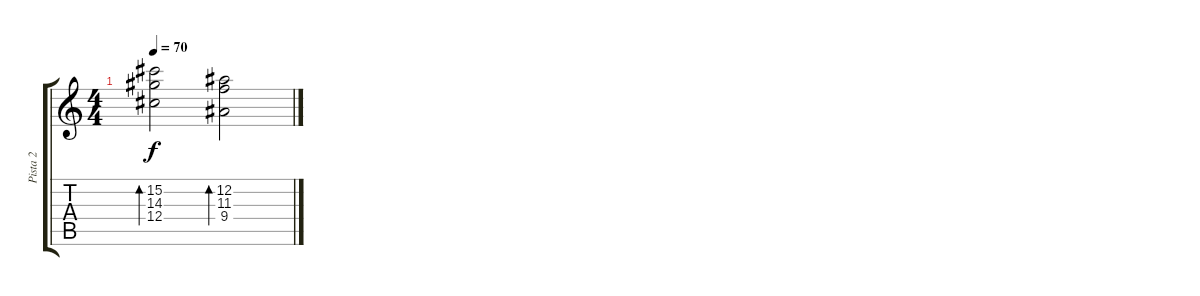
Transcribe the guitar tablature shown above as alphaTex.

\track ("Pista 2" "Pista 2") {instrument acousticguitarsteel}
\staff {score tabs}
\tuning (Eb4 Bb3 Gb3 Db3 Ab2 Eb2) {hide}
\ts (4 4)
\tempo 70
\clef g2
\ks c
(15.2 14.3 12.4).2{bd 240 dy f} (12.2 11.3 9.4).2{bd 240}
